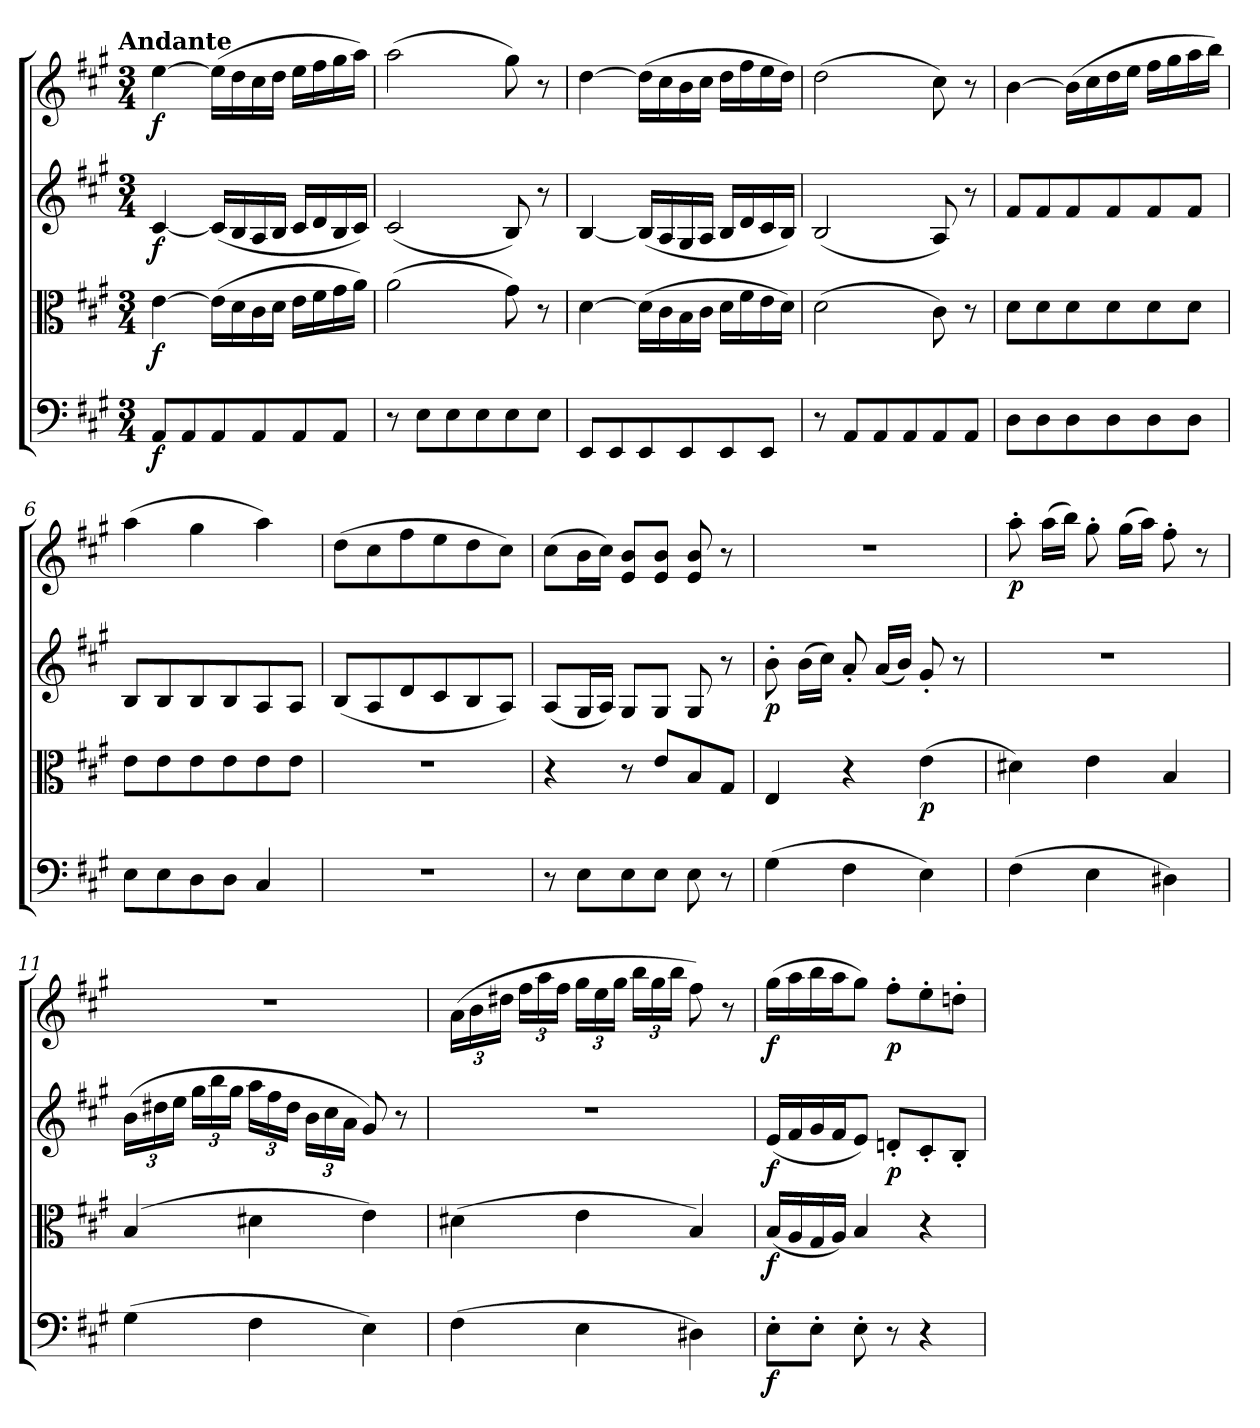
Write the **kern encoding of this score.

**kern	**dynam	**kern	**dynam	**kern	**dynam	**kern	**dynam
*part4	*part4	*part3	*part3	*part2	*part2	*part1	*part1
*staff4	*staff4	*staff3	*staff3	*staff2	*staff2	*staff1	*staff1
*clefF4	*	*clefC3	*	*clefG2	*	*clefG2	*
*k[f#c#g#]	*	*k[f#c#g#]	*	*k[f#c#g#]	*	*k[f#c#g#]	*
*A:	*	*A:	*	*A:	*	*A:	*
!!LO:TX:omd:t=Andante
*M3/4	*	*M3/4	*	*M3/4	*	*M3/4	*
*MM72	*	*MM72	*	*MM72	*	*MM72	*
=	=	=	=	=	=	=	=
8AA/L	f	[4e\	f	[4c#/	f	[4ee\	f
8AA/	.	.	.	.	.	.	.
8AA/	.	(16e\LL]	.	(16c#/LL]	.	(16ee\LL]	.
.	.	16d\	.	16B/	.	16dd\	.
8AA/	.	16c#\	.	16A/	.	16cc#\	.
.	.	16d\JJ	.	16B/JJ	.	16dd\JJ	.
8AA/	.	16e\LL	.	16c#/LL	.	16ee\LL	.
.	.	16f#\	.	16d/	.	16ff#\	.
8AA/J	.	16g#\	.	16B/	.	16gg#\	.
.	.	16a\JJ)	.	16c#/JJ)	.	16aa\JJ)	.
=2	=2	=2	=2	=2	=2	=2	=2
8r	.	(2a\	.	(2c#/	.	(2aa\	.
8E\L	.	.	.	.	.	.	.
8E\	.	.	.	.	.	.	.
8E\	.	.	.	.	.	.	.
8E\	.	8g#\)	.	8B/)	.	8gg#\)	.
8E\J	.	8r	.	8r	.	8r	.
=3	=3	=3	=3	=3	=3	=3	=3
8EE/L	.	[4d\	.	[4B/	.	[4dd\	.
8EE/	.	.	.	.	.	.	.
8EE/	.	(16d\LL]	.	(16B/LL]	.	(16dd\LL]	.
.	.	16c#\	.	16A/	.	16cc#\	.
8EE/	.	16B\	.	16G#/	.	16b\	.
.	.	16c#\JJ	.	16A/JJ	.	16cc#\JJ	.
8EE/	.	16d\LL	.	16B/LL	.	16dd\LL	.
.	.	16f#\	.	16d/	.	16ff#\	.
8EE/J	.	16e\	.	16c#/	.	16ee\	.
.	.	16d\JJ)	.	16B/JJ)	.	16dd\JJ)	.
=4	=4	=4	=4	=4	=4	=4	=4
8r	.	(2d\	.	(2B/	.	(2dd\	.
8AA/L	.	.	.	.	.	.	.
8AA/	.	.	.	.	.	.	.
8AA/	.	.	.	.	.	.	.
8AA/	.	8c#\)	.	8A/)	.	8cc#\)	.
8AA/J	.	8r	.	8r	.	8r	.
=5	=5	=5	=5	=5	=5	=5	=5
8D\L	.	8d\L	.	8f#/L	.	[4b\	.
8D\	.	8d\	.	8f#/	.	.	.
8D\	.	8d\	.	8f#/	.	(16b\LL]	.
.	.	.	.	.	.	16cc#\	.
8D\	.	8d\	.	8f#/	.	16dd\	.
.	.	.	.	.	.	16ee\JJ	.
8D\	.	8d\	.	8f#/	.	16ff#\LL	.
.	.	.	.	.	.	16gg#\	.
8D\J	.	8d\J	.	8f#/J	.	16aa\	.
.	.	.	.	.	.	16bb\JJ)	.
=6	=6	=6	=6	=6	=6	=6	=6
8E\L	.	8e\L	.	8B/L	.	(4aa\	.
8E\	.	8e\	.	8B/	.	.	.
8D\	.	8e\	.	8B/	.	4gg#\	.
8D\J	.	8e\	.	8B/	.	.	.
4C#/	.	8e\	.	8A/	.	4aa\)	.
.	.	8e\J	.	8A/J	.	.	.
=7	=7	=7	=7	=7	=7	=7	=7
2.r	.	2.r	.	(8B/L	.	(8dd\L	.
.	.	.	.	8A/	.	8cc#\	.
.	.	.	.	8d/	.	8ff#\	.
.	.	.	.	8c#/	.	8ee\	.
.	.	.	.	8B/	.	8dd\	.
.	.	.	.	8A/J)	.	8cc#\J)	.
=8	=8	=8	=8	=8	=8	=8	=8
8r	.	4r	.	(8A/L	.	(8cc#\L	.
8E\L	.	.	.	16G#/L	.	16b\L	.
.	.	.	.	16A/JJ)	.	16cc#\JJ)	.
8E\	.	8r	.	8G#/L	.	8e/ 8b/L	.
8E\J	.	8e/L	.	8G#/J	.	8e/ 8b/J	.
8E\	.	8B/	.	8G#/	.	8e/ 8b/	.
8r	.	8G#/J	.	8r	.	8r	.
=9	=9	=9	=9	=9	=9	=9	=9
(4G#\	.	4E/	.	8b'\	p	2.r	.
.	.	.	.	(16b\LL	.	.	.
.	.	.	.	16cc#\JJ)	.	.	.
4F#\	.	4r	.	8a'/	.	.	.
.	.	.	.	(16a/LL	.	.	.
.	.	.	.	16b/JJ)	.	.	.
4E\)	.	(4e\	p	8g#'/	.	.	.
.	.	.	.	8r	.	.	.
=10	=10	=10	=10	=10	=10	=10	=10
(4F#\	.	4d#X\)	.	2.r	.	8aa'\	p
.	.	.	.	.	.	(16aa\LL	.
.	.	.	.	.	.	16bb\JJ)	.
4E\	.	4e\	.	.	.	8gg#'\	.
.	.	.	.	.	.	(16gg#\LL	.
.	.	.	.	.	.	16aa\JJ)	.
4D#X\)	.	4B/	.	.	.	8ff#'\	.
.	.	.	.	.	.	8r	.
=11	=11	=11	=11	=11	=11	=11	=11
(4G#\	.	(4B/	.	(24b\LL	.	2.r	.
.	.	.	.	24dd#X\	.	.	.
.	.	.	.	24ee\JJ	.	.	.
.	.	.	.	24gg#\LL	.	.	.
.	.	.	.	24bb\	.	.	.
.	.	.	.	24gg#\JJ	.	.	.
4F#\	.	4d#X\	.	24aa\LL	.	.	.
.	.	.	.	24ff#\	.	.	.
.	.	.	.	24dd#\JJ	.	.	.
.	.	.	.	24b\LL	.	.	.
.	.	.	.	24cc#\	.	.	.
.	.	.	.	24a\JJ	.	.	.
4E\)	.	4e\)	.	8g#/)	.	.	.
.	.	.	.	8r	.	.	.
=12	=12	=12	=12	=12	=12	=12	=12
(4F#\	.	(4d#X\	.	2.r	.	(24a\LL	.
.	.	.	.	.	.	24b\	.
.	.	.	.	.	.	24dd#X\JJ	.
.	.	.	.	.	.	24ff#\LL	.
.	.	.	.	.	.	24aa\	.
.	.	.	.	.	.	24ff#\JJ	.
4E\	.	4e\	.	.	.	24gg#\LL	.
.	.	.	.	.	.	24ee\	.
.	.	.	.	.	.	24gg#\JJ	.
.	.	.	.	.	.	24bb\LL	.
.	.	.	.	.	.	24gg#\	.
.	.	.	.	.	.	24bb\JJ	.
4D#X\)	.	4B/)	.	.	.	8ff#\)	.
.	.	.	.	.	.	8r	.
=13	=13	=13	=13	=13	=13	=13	=13
8E'\L	f	(16B/LL	f	(16e/LL	f	(16gg#\LL	f
.	.	16A/	.	16f#/	.	16aa\	.
8E'\J	.	16G#/	.	16g#/	.	16bb\	.
.	.	16A/JJ)	.	16f#/J	.	16aa\J	.
8E'\	.	4B/	.	8e/J)	.	8gg#\J)	.
8r	.	.	.	8dn'/L	p	8ff#'\L	p
4r	.	4r	.	8c#'/	.	8ee'\	.
.	.	.	.	8B'/J	.	8ddn'\J	.
=	=	=	=	=	=	=	=
*-	*-	*-	*-	*-	*-	*-	*-
